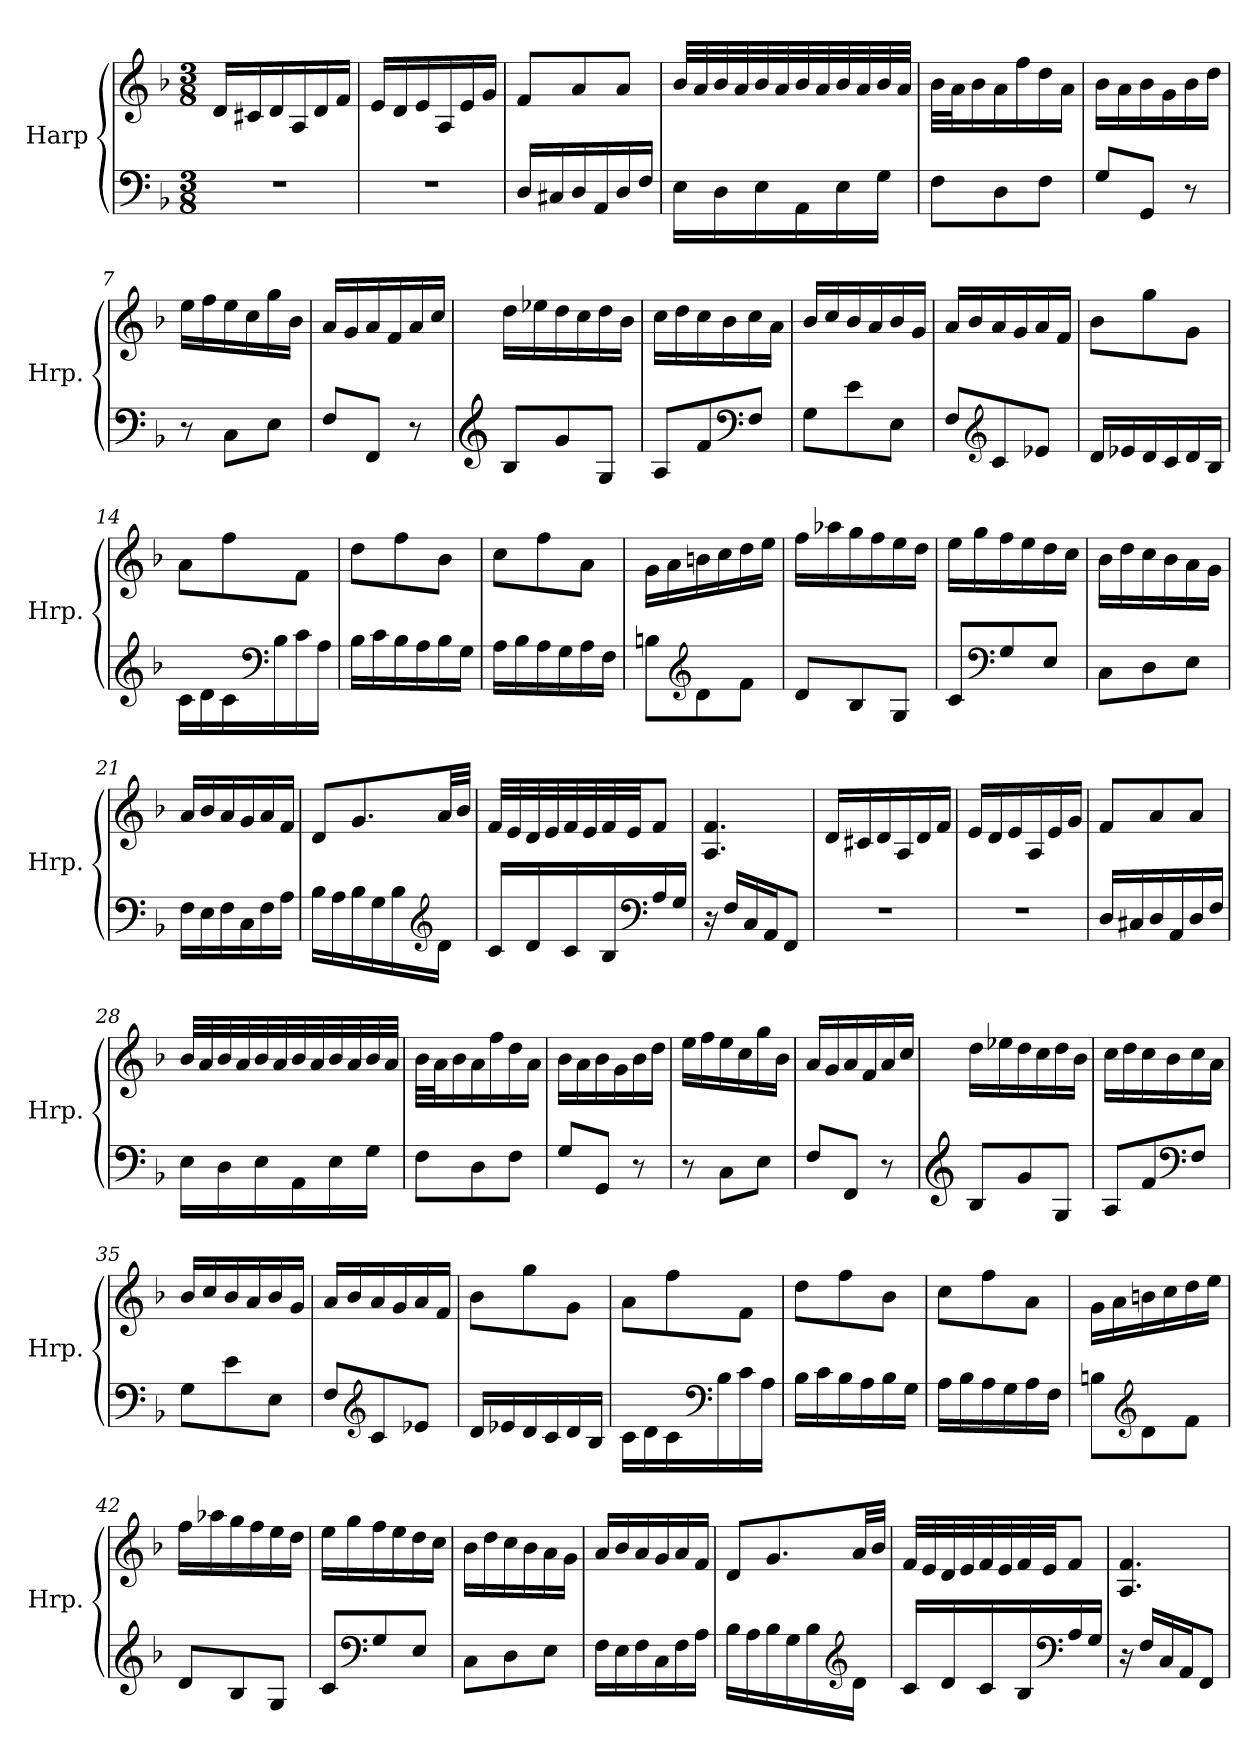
**kern	**kern
*part1	*part1
*staff2	*staff1
*I"Harp	*
*I'Hrp.	*
*clefF4	*clefG2
*k[b-]	*k[b-]
*M3/8	*M3/8
=1	=1
4.r	16d/LL
.	16c#X/
.	16d/
.	16A/
.	16d/
.	16f/JJ
=2	=2
4.r	16e/LL
.	16d/
.	16e/
.	16A/
.	16e/
.	16g/JJ
=3	=3
16D/LL	8f/L
16C#X/	.
16D/	8a/
16AA/	.
16D/	8a/J
16F/JJ	.
=4	=4
16E\LL	32b-/LLL
.	32a/
16D\	32b-/
.	32a/
16E\	32b-/
.	32a/
16AA\	32b-/
.	32a/
16E\	32b-/
.	32a/
16G\JJ	32b-/
.	32a/JJJ
=5	=5
8F\L	32b-\LLL
.	32a\J
.	16b-\
8D\	16a\
.	16ff\
8F\J	16dd\
.	16a\JJ
!!LO:LB:g=z
=6	=6
8G/L	16b-\LL
.	16a\
8GG/J	16b-\
.	16g\
8r	16b-\
.	16dd\JJ
=7	=7
8r	16ee\LL
.	16ff\
8C\L	16ee\
.	16cc\
8E\J	16gg\
.	16b-\JJ
=8	=8
8F/L	16a/LL
.	16g/
8FF/J	16a/
.	16f/
8r	16a/
.	16cc/JJ
=9	=9
*clefG2	*
8B-/L	16dd\LL
.	16ee-X\
8g/	16dd\
.	16cc\
8G/J	16dd\
.	16b-\JJ
=10	=10
8A/L	16cc\LL
.	16dd\
8f/	16cc\
.	16b-\
*clefF4	*
8F/J	16cc\
.	16a\JJ
=11	=11
8G\L	16b-/LL
.	16cc/
8e\	16b-/
.	16a/
8E\J	16b-/
.	16g/JJ
!!LO:LB:g=z
=12	=12
8F/L	16a/LL
.	16b-/
*clefG2	*
8c/	16a/
.	16g/
8e-X/J	16a/
.	16f/JJ
=13	=13
16d/LL	8b-\L
16e-X/	.
16d/	8gg\
16c/	.
16d/	8g\J
16B-/JJ	.
=14	=14
16c\LL	8a\L
16d\	.
16c\	8ff\
*clefF4	*
16B-\	.
16c\	8f\J
16A\JJ	.
=15	=15
16B-\LL	8dd\L
16c\	.
16B-\	8ff\
16A\	.
16B-\	8b-\J
16G\JJ	.
=16	=16
16A\LL	8cc\L
16B-\	.
16A\	8ff\
16G\	.
16A\	8a\J
16F\JJ	.
=17	=17
8Bn\L	16g\LL
.	16a\
*clefG2	*
8d\	16bn\
.	16cc\
8f\J	16dd\
.	16ee\JJ
!!LO:LB:g=z
=18	=18
8d/L	16ff\LL
.	16aa-X\
8B-/	16gg\
.	16ff\
8G/J	16ee\
.	16dd\JJ
=19	=19
8c/L	16ee\LL
.	16gg\
*clefF4	*
8G/	16ff\
.	16ee\
8E/J	16dd\
.	16cc\JJ
=20	=20
8C\L	16b-\LL
.	16dd\
8D\	16cc\
.	16b-\
8E\J	16a\
.	16g\JJ
=21	=21
16F\LL	16a/LL
16E\	16b-/
16F\	16a/
16C\	16g/
16F\	16a/
16A\JJ	16f/JJ
=22	=22
16B-\LL	8d/L
16A\	.
16B-\	8.g/
16G\	.
16B-\	.
*clefG2	*
16d\JJ	32a/LL
.	32b-/JJJ
!!LO:LB:g=z
=23	=23
16c/LL	32f/LLL
.	32e/
16d/	32d/
.	32e/
16c/	32f/
.	32e/
16B-/	32f/
.	32e/JJ
*clefF4	*
16A/	8f/J
16G/JJ	.
=24	=24
16r	4.A/ 4.f/
16F/LL	.
16C/	.
16AA/J	.
8FF/J	.
=25	=25
4.r	16d/LL
.	16c#X/
.	16d/
.	16A/
.	16d/
.	16f/JJ
=26	=26
4.r	16e/LL
.	16d/
.	16e/
.	16A/
.	16e/
.	16g/JJ
=27	=27
16D/LL	8f/L
16C#X/	.
16D/	8a/
16AA/	.
16D/	8a/J
16F/JJ	.
!!LO:LB:g=z
=28	=28
16E\LL	32b-/LLL
.	32a/
16D\	32b-/
.	32a/
16E\	32b-/
.	32a/
16AA\	32b-/
.	32a/
16E\	32b-/
.	32a/
16G\JJ	32b-/
.	32a/JJJ
=29	=29
8F\L	32b-\LLL
.	32a\J
.	16b-\
8D\	16a\
.	16ff\
8F\J	16dd\
.	16a\JJ
=30	=30
8G/L	16b-\LL
.	16a\
8GG/J	16b-\
.	16g\
8r	16b-\
.	16dd\JJ
=31	=31
8r	16ee\LL
.	16ff\
8C\L	16ee\
.	16cc\
8E\J	16gg\
.	16b-\JJ
=32	=32
8F/L	16a/LL
.	16g/
8FF/J	16a/
.	16f/
8r	16a/
.	16cc/JJ
!!LO:PB:g=z
=33	=33
*clefG2	*
8B-/L	16dd\LL
.	16ee-X\
8g/	16dd\
.	16cc\
8G/J	16dd\
.	16b-\JJ
=34	=34
8A/L	16cc\LL
.	16dd\
8f/	16cc\
.	16b-\
*clefF4	*
8F/J	16cc\
.	16a\JJ
=35	=35
8G\L	16b-/LL
.	16cc/
8e\	16b-/
.	16a/
8E\J	16b-/
.	16g/JJ
=36	=36
8F/L	16a/LL
.	16b-/
*clefG2	*
8c/	16a/
.	16g/
8e-X/J	16a/
.	16f/JJ
=37	=37
16d/LL	8b-\L
16e-X/	.
16d/	8gg\
16c/	.
16d/	8g\J
16B-/JJ	.
=38	=38
16c\LL	8a\L
16d\	.
16c\	8ff\
*clefF4	*
16B-\	.
16c\	8f\J
16A\JJ	.
!!LO:LB:g=z
=39	=39
16B-\LL	8dd\L
16c\	.
16B-\	8ff\
16A\	.
16B-\	8b-\J
16G\JJ	.
=40	=40
16A\LL	8cc\L
16B-\	.
16A\	8ff\
16G\	.
16A\	8a\J
16F\JJ	.
=41	=41
8Bn\L	16g\LL
.	16a\
*clefG2	*
8d\	16bn\
.	16cc\
8f\J	16dd\
.	16ee\JJ
=42	=42
8d/L	16ff\LL
.	16aa-X\
8B-/	16gg\
.	16ff\
8G/J	16ee\
.	16dd\JJ
=43	=43
8c/L	16ee\LL
.	16gg\
*clefF4	*
8G/	16ff\
.	16ee\
8E/J	16dd\
.	16cc\JJ
=44	=44
8C\L	16b-\LL
.	16dd\
8D\	16cc\
.	16b-\
8E\J	16a\
.	16g\JJ
!!LO:LB:g=z
=45	=45
16F\LL	16a/LL
16E\	16b-/
16F\	16a/
16C\	16g/
16F\	16a/
16A\JJ	16f/JJ
=46	=46
16B-\LL	8d/L
16A\	.
16B-\	8.g/
16G\	.
16B-\	.
*clefG2	*
16d\JJ	32a/LL
.	32b-/JJJ
=47	=47
16c/LL	32f/LLL
.	32e/
16d/	32d/
.	32e/
16c/	32f/
.	32e/
16B-/	32f/
.	32e/JJ
*clefF4	*
16A/	8f/J
16G/JJ	.
=48	=48
16r	4.A/ 4.f/
16F/LL	.
16C/	.
16AA/J	.
8FF/J	.
=	=
*-	*-
